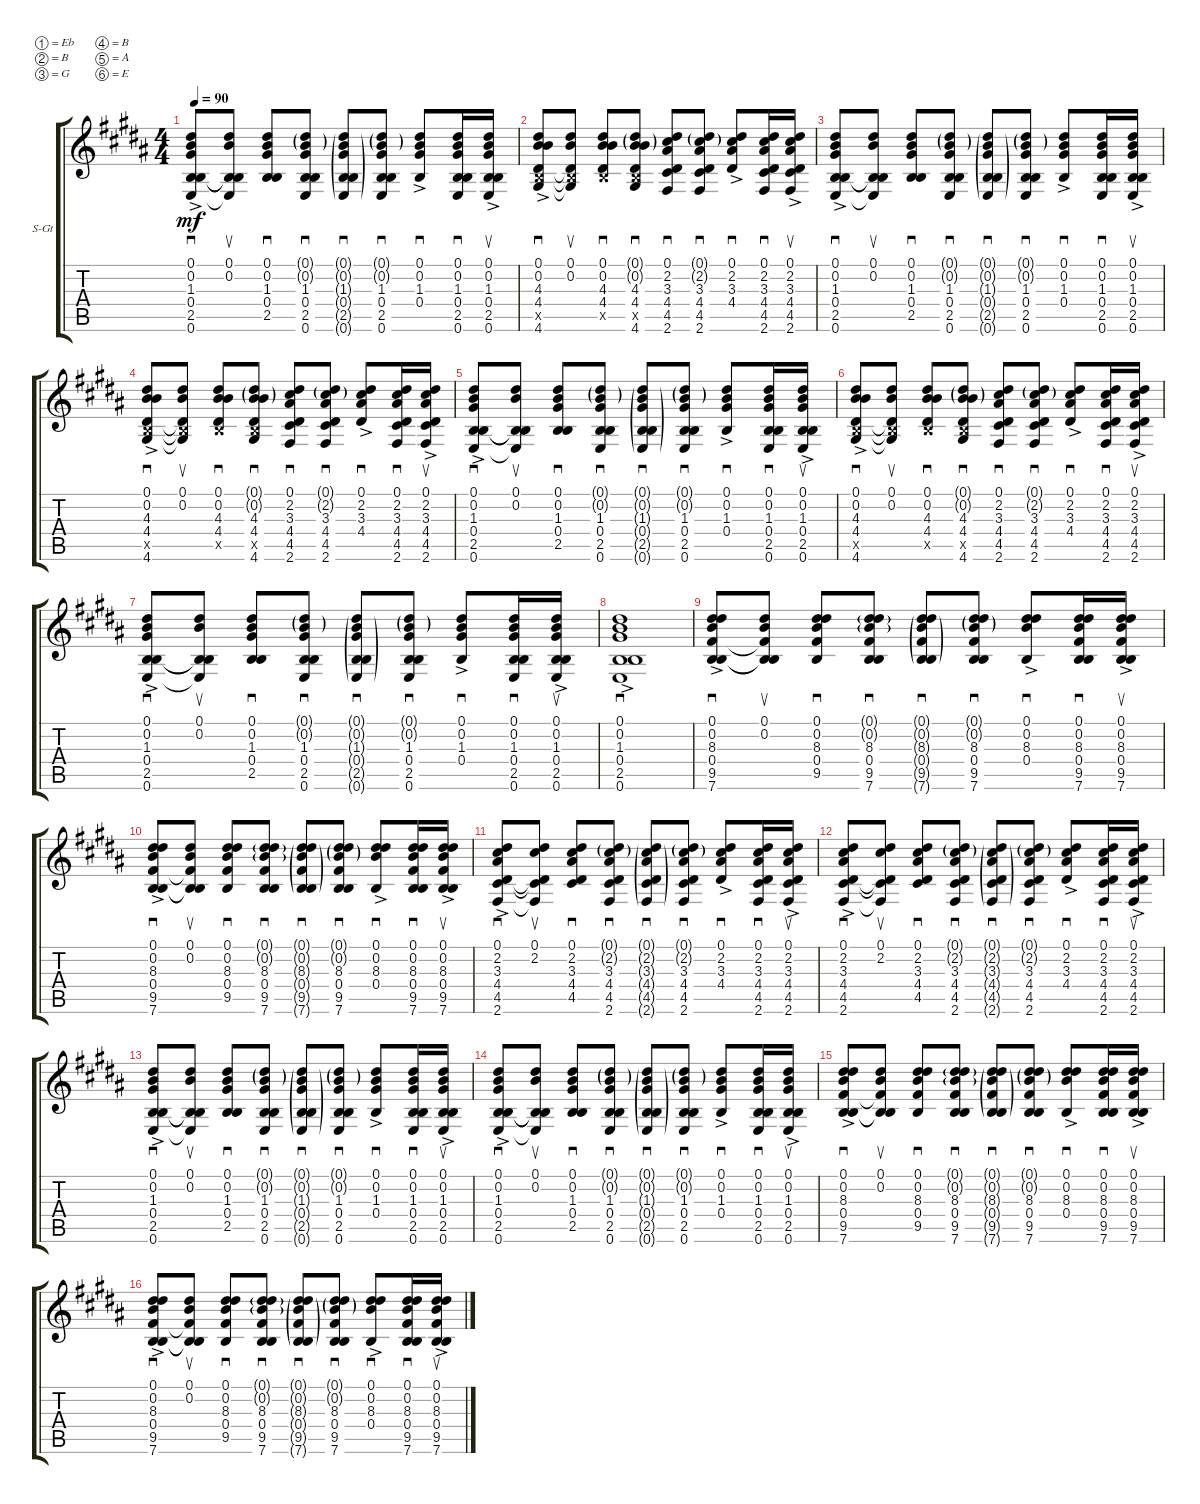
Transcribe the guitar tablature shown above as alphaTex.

\defaultSystemsLayout 4
\bracketExtendMode groupsimilarinstruments
\firstSystemTrackNameOrientation horizontal
\otherSystemsTrackNameOrientation horizontal
\track ("Steel Guitar" "S-Gt") {instrument acousticguitarsteel}
\staff {score tabs}
\tuning (Eb4 B3 G3 B2 A2 E2)
\ts (4 4)
\tempo 90
\clef g2
\ks b
(0.6 2.5 0.4 1.3 0.1{ac} 0.2{ac}).8{sd dy mf} (0.6{t} 2.5{t} 0.4{t} 0.2 0.1).8{su} (0.2 0.1 1.3 0.4 2.5).8{sd} (0.1{g} 0.2{g} 1.3 0.4 2.5 0.6).8{sd} (0.6{g} 2.5{g} 0.4{g} 1.3{g} 0.2{g} 0.1{g}).8{sd} (2.5 0.4 1.3 0.2{g} 0.1{g} 0.6).8{sd} (0.4 1.3 0.2 0.1{ac}).8{sd} (0.6 0.1 0.2 1.3 0.4 2.5).16{sd} (0.6 2.5 0.4 1.3 0.2{ac} 0.1{ac}).16{su} |
(4.6 2.5{x} 4.4 4.3 0.1{ac} 0.2{ac}).8{sd} (4.6{t} 2.5{x t} 4.4{t} 0.2 0.1).8{su} (0.2 0.1 4.3 4.4 2.5{x}).8{sd} (0.1{g} 0.2{g} 4.3 4.4 2.5{x} 4.6).8{sd} (2.6 4.5 4.4 3.3 2.2 0.1).8{sd} (4.5 4.4 3.3 2.2{g} 0.1{g} 2.6).8{sd} (4.4 3.3 2.2 0.1{ac}).8{sd} (2.6 0.1 2.2 3.3 4.4 4.5).16{sd} (2.6 4.5 4.4 3.3 2.2{ac} 0.1{ac}).16{su} |
(0.6 2.5 0.4 1.3 0.1{ac} 0.2{ac}).8{sd} (0.6{t} 2.5{t} 0.4{t} 0.2 0.1).8{su} (0.2 0.1 1.3 0.4 2.5).8{sd} (0.1{g} 0.2{g} 1.3 0.4 2.5 0.6).8{sd} (0.6{g} 2.5{g} 0.4{g} 1.3{g} 0.2{g} 0.1{g}).8{sd} (2.5 0.4 1.3 0.2{g} 0.1{g} 0.6).8{sd} (0.4 1.3 0.2 0.1{ac}).8{sd} (0.6 0.1 0.2 1.3 0.4 2.5).16{sd} (0.6 2.5 0.4 1.3 0.2{ac} 0.1{ac}).16{su} |
(4.6 2.5{x} 4.4 4.3 0.1{ac} 0.2{ac}).8{sd} (4.6{t} 2.5{x t} 4.4{t} 0.2 0.1).8{su} (0.2 0.1 4.3 4.4 2.5{x}).8{sd} (0.1{g} 0.2{g} 4.3 4.4 2.5{x} 4.6).8{sd} (2.6 4.5 4.4 3.3 2.2 0.1).8{sd} (4.5 4.4 3.3 2.2{g} 0.1{g} 2.6).8{sd} (4.4 3.3 2.2 0.1{ac}).8{sd} (2.6 0.1 2.2 3.3 4.4 4.5).16{sd} (2.6 4.5 4.4 3.3 2.2{ac} 0.1{ac}).16{su} |
(0.6 2.5 0.4 1.3 0.1{ac} 0.2{ac}).8{sd} (0.6{t} 2.5{t} 0.4{t} 0.2 0.1).8{su} (0.2 0.1 1.3 0.4 2.5).8{sd} (0.1{g} 0.2{g} 1.3 0.4 2.5 0.6).8{sd} (0.6{g} 2.5{g} 0.4{g} 1.3{g} 0.2{g} 0.1{g}).8{sd} (2.5 0.4 1.3 0.2{g} 0.1{g} 0.6).8{sd} (0.4 1.3 0.2 0.1{ac}).8{sd} (0.6 0.1 0.2 1.3 0.4 2.5).16{sd} (0.6 2.5 0.4 1.3 0.2{ac} 0.1{ac}).16{su} |
(4.6 2.5{x} 4.4 4.3 0.1{ac} 0.2{ac}).8{sd} (4.6{t} 2.5{x t} 4.4{t} 0.2 0.1).8{su} (0.2 0.1 4.3 4.4 2.5{x}).8{sd} (0.1{g} 0.2{g} 4.3 4.4 2.5{x} 4.6).8{sd} (2.6 4.5 4.4 3.3 2.2 0.1).8{sd} (4.5 4.4 3.3 2.2{g} 0.1{g} 2.6).8{sd} (4.4 3.3 2.2 0.1{ac}).8{sd} (2.6 0.1 2.2 3.3 4.4 4.5).16{sd} (2.6 4.5 4.4 3.3 2.2{ac} 0.1{ac}).16{su} |
(0.6 2.5 0.4 1.3 0.1{ac} 0.2{ac}).8{sd} (0.6{t} 2.5{t} 0.4{t} 0.2 0.1).8{su} (0.2 0.1 1.3 0.4 2.5).8{sd} (0.1{g} 0.2{g} 1.3 0.4 2.5 0.6).8{sd} (0.6{g} 2.5{g} 0.4{g} 1.3{g} 0.2{g} 0.1{g}).8{sd} (2.5 0.4 1.3 0.2{g} 0.1{g} 0.6).8{sd} (0.4 1.3 0.2 0.1{ac}).8{sd} (0.6 0.1 0.2 1.3 0.4 2.5).16{sd} (0.6 2.5 0.4 1.3 0.2 0.1{ac}).16{su} |
(0.6 2.5 0.4 1.3 0.1{ac} 0.2{ac}).1{sd} |
(7.6 9.5 0.4 8.3 0.1{ac} 0.2{ac}).8{sd} (7.6{t} 9.5{t} 0.4{t} 0.2 0.1).8{su} (0.2 0.1 8.3 0.4 9.5).8{sd} (0.1{g} 0.2{g} 8.3 0.4 9.5 7.6).8{sd} (7.6{g} 9.5{g} 0.4{g} 8.3{g} 0.2{g} 0.1{g}).8{sd} (9.5 0.4 8.3 0.2{g} 0.1{g} 7.6).8{sd} (0.4 8.3 0.2 0.1{ac}).8{sd} (7.6 0.1 0.2 8.3 0.4 9.5).16{sd} (7.6 9.5 0.4 8.3 0.2{ac} 0.1{ac}).16{su} |
(7.6 9.5 0.4 8.3 0.1{ac} 0.2{ac}).8{sd} (7.6{t} 9.5{t} 0.4{t} 0.2 0.1).8{su} (0.2 0.1 8.3 0.4 9.5).8{sd} (0.1{g} 0.2{g} 8.3 0.4 9.5 7.6).8{sd} (7.6{g} 9.5{g} 0.4{g} 8.3{g} 0.2{g} 0.1{g}).8{sd} (9.5 0.4 8.3 0.2{g} 0.1{g} 7.6).8{sd} (0.4 8.3 0.2 0.1{ac}).8{sd} (7.6 0.1 0.2 8.3 0.4 9.5).16{sd} (7.6 9.5 0.4 8.3 0.2{ac} 0.1{ac}).16{su} |
(2.6 4.5 4.4 3.3 0.1{ac} 2.2{ac}).8{sd} (2.6{t} 4.5{t} 4.4{t} 2.2 0.1).8{su} (2.2 0.1 3.3 4.4 4.5).8{sd} (0.1{g} 2.2{g} 3.3 4.4 4.5 2.6).8{sd} (2.6{g} 4.5{g} 4.4{g} 3.3{g} 2.2{g} 0.1{g}).8{sd} (4.5 4.4 3.3 2.2{g} 0.1{g} 2.6).8{sd} (4.4 3.3 2.2 0.1{ac}).8{sd} (2.6 0.1 2.2 3.3 4.4 4.5).16{sd} (2.6 4.5 4.4 3.3 2.2{ac} 0.1{ac}).16{su} |
(2.6 4.5 4.4 3.3 0.1{ac} 2.2{ac}).8{sd} (2.6{t} 4.5{t} 4.4{t} 2.2 0.1).8{su} (2.2 0.1 3.3 4.4 4.5).8{sd} (0.1{g} 2.2{g} 3.3 4.4 4.5 2.6).8{sd} (2.6{g} 4.5{g} 4.4{g} 3.3{g} 2.2{g} 0.1{g}).8{sd} (4.5 4.4 3.3 2.2{g} 0.1{g} 2.6).8{sd} (4.4 3.3 2.2 0.1{ac}).8{sd} (2.6 0.1 2.2 3.3 4.4 4.5).16{sd} (2.6 4.5 4.4 3.3 2.2{ac} 0.1{ac}).16{su} |
(0.6 2.5 0.4 1.3 0.1{ac} 0.2{ac}).8{sd} (0.6{t} 2.5{t} 0.4{t} 0.2 0.1).8{su} (0.2 0.1 1.3 0.4 2.5).8{sd} (0.1{g} 0.2{g} 1.3 0.4 2.5 0.6).8{sd} (0.6{g} 2.5{g} 0.4{g} 1.3{g} 0.2{g} 0.1{g}).8{sd} (2.5 0.4 1.3 0.2{g} 0.1{g} 0.6).8{sd} (0.4 1.3 0.2 0.1{ac}).8{sd} (0.6 0.1 0.2 1.3 0.4 2.5).16{sd} (0.6 2.5 0.4 1.3 0.2{ac} 0.1{ac}).16{su} |
(0.6 2.5 0.4 1.3 0.1{ac} 0.2{ac}).8{sd} (0.6{t} 2.5{t} 0.4{t} 0.2 0.1).8{su} (0.2 0.1 1.3 0.4 2.5).8{sd} (0.1{g} 0.2{g} 1.3 0.4 2.5 0.6).8{sd} (0.6{g} 2.5{g} 0.4{g} 1.3{g} 0.2{g} 0.1{g}).8{sd} (2.5 0.4 1.3 0.2{g} 0.1{g} 0.6).8{sd} (0.4 1.3 0.2 0.1{ac}).8{sd} (0.6 0.1 0.2 1.3 0.4 2.5).16{sd} (0.6 2.5 0.4 1.3 0.2{ac} 0.1{ac}).16{su} |
(7.6 9.5 0.4 8.3 0.1{ac} 0.2{ac}).8{sd} (7.6{t} 9.5{t} 0.4{t} 0.2 0.1).8{su} (0.2 0.1 8.3 0.4 9.5).8{sd} (0.1{g} 0.2{g} 8.3 0.4 9.5 7.6).8{sd} (7.6{g} 9.5{g} 0.4{g} 8.3{g} 0.2{g} 0.1{g}).8{sd} (9.5 0.4 8.3 0.2{g} 0.1{g} 7.6).8{sd} (0.4 8.3 0.2 0.1{ac}).8{sd} (7.6 0.1 0.2 8.3 0.4 9.5).16{sd} (7.6 9.5 0.4 8.3 0.2{ac} 0.1{ac}).16{su} |
(7.6 9.5 0.4 8.3 0.1{ac} 0.2{ac}).8{sd} (7.6{t} 9.5{t} 0.4{t} 0.2 0.1).8{su} (0.2 0.1 8.3 0.4 9.5).8{sd} (0.1{g} 0.2{g} 8.3 0.4 9.5 7.6).8{sd} (7.6{g} 9.5{g} 0.4{g} 8.3{g} 0.2{g} 0.1{g}).8{sd} (9.5 0.4 8.3 0.2{g} 0.1{g} 7.6).8{sd} (0.4 8.3 0.2 0.1{ac}).8{sd} (7.6 0.1 0.2 8.3 0.4 9.5).16{sd} (7.6 9.5 0.4 8.3 0.2{ac} 0.1{ac}).16{su}
